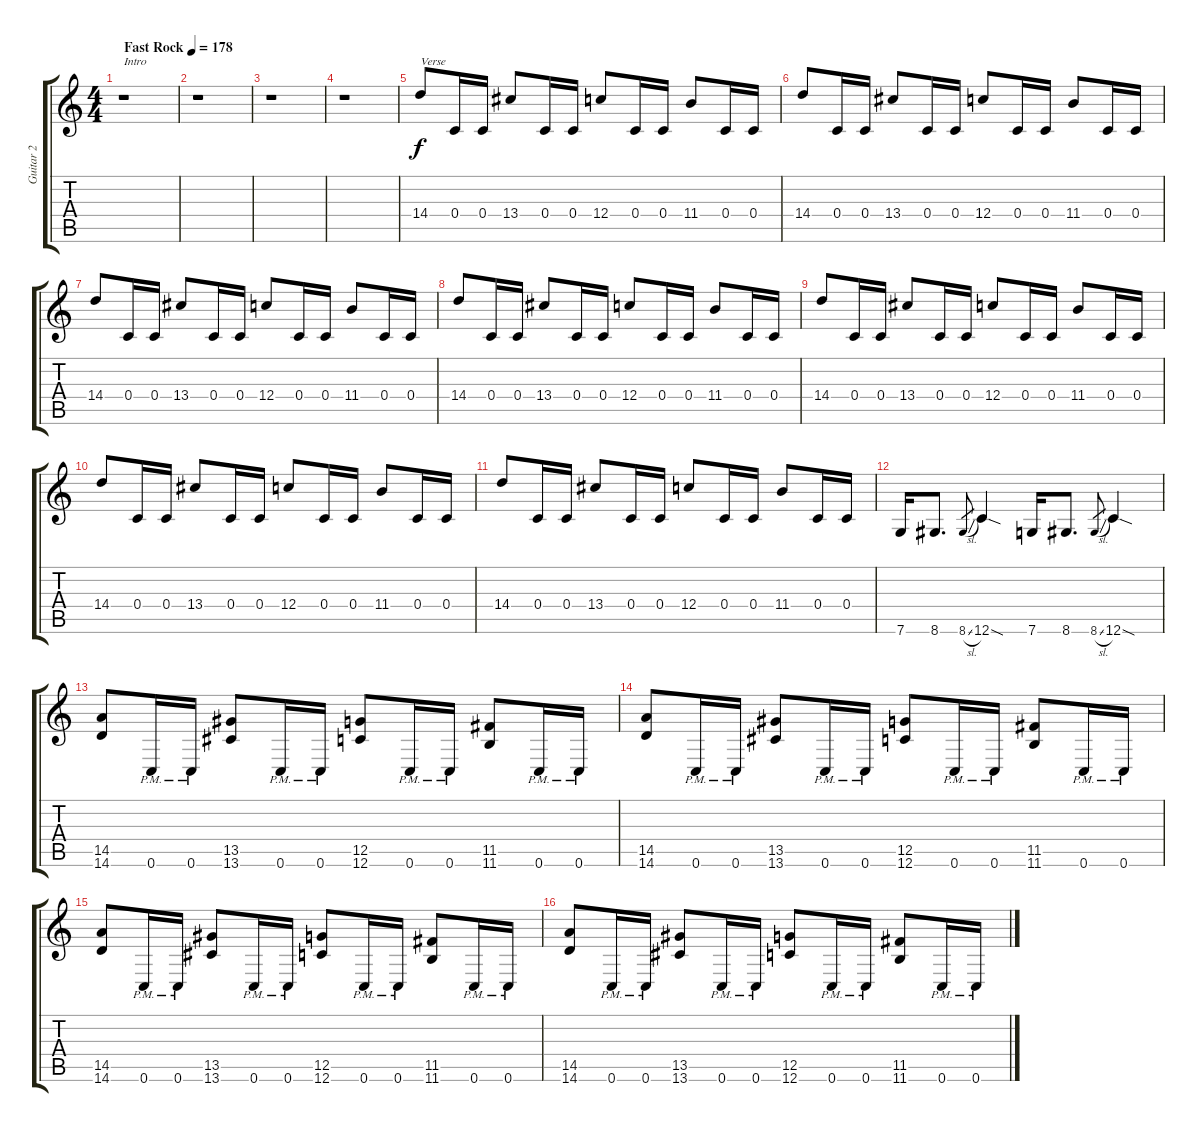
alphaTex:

\track ("Guitar 2" "Guitar 2") {instrument distortionguitar}
\staff {score tabs}
\tuning (D4 A3 F3 C3 G2 C2) {hide}
\ts (4 4)
\tempo (178 "Fast Rock")
\clef g2
\ks c
r.1{txt "Intro" dy f instrument distortionguitar} |
r.1 |
r.1 |
r.1 |
14.4.8{txt "Verse"} 0.4.16 0.4.16 13.4.8 0.4.16 0.4.16 12.4.8 0.4.16 0.4.16 11.4.8 0.4.16 0.4.16 |
14.4.8 0.4.16 0.4.16 13.4.8 0.4.16 0.4.16 12.4.8 0.4.16 0.4.16 11.4.8 0.4.16 0.4.16 |
14.4.8 0.4.16 0.4.16 13.4.8 0.4.16 0.4.16 12.4.8 0.4.16 0.4.16 11.4.8 0.4.16 0.4.16 |
14.4.8 0.4.16 0.4.16 13.4.8 0.4.16 0.4.16 12.4.8 0.4.16 0.4.16 11.4.8 0.4.16 0.4.16 |
14.4.8 0.4.16 0.4.16 13.4.8 0.4.16 0.4.16 12.4.8 0.4.16 0.4.16 11.4.8 0.4.16 0.4.16 |
14.4.8 0.4.16 0.4.16 13.4.8 0.4.16 0.4.16 12.4.8 0.4.16 0.4.16 11.4.8 0.4.16 0.4.16 |
14.4.8 0.4.16 0.4.16 13.4.8 0.4.16 0.4.16 12.4.8 0.4.16 0.4.16 11.4.8 0.4.16 0.4.16 |
7.6.16 8.6.8{d} 8.6{sl}.8{gr} 12.6{sod}.4 7.6.16 8.6.8{d} 8.6{sl}.8{gr} 12.6{sod}.4 |
(14.5 14.6).8 0.6{pm}.16 0.6{pm}.16 (13.5 13.6).8 0.6{pm}.16 0.6{pm}.16 (12.5 12.6).8 0.6{pm}.16 0.6{pm}.16 (11.5 11.6).8 0.6{pm}.16 0.6{pm}.16 |
(14.5 14.6).8 0.6{pm}.16 0.6{pm}.16 (13.5 13.6).8 0.6{pm}.16 0.6{pm}.16 (12.5 12.6).8 0.6{pm}.16 0.6{pm}.16 (11.5 11.6).8 0.6{pm}.16 0.6{pm}.16 |
(14.5 14.6).8 0.6{pm}.16 0.6{pm}.16 (13.5 13.6).8 0.6{pm}.16 0.6{pm}.16 (12.5 12.6).8 0.6{pm}.16 0.6{pm}.16 (11.5 11.6).8 0.6{pm}.16 0.6{pm}.16 |
(14.5 14.6).8 0.6{pm}.16 0.6{pm}.16 (13.5 13.6).8 0.6{pm}.16 0.6{pm}.16 (12.5 12.6).8 0.6{pm}.16 0.6{pm}.16 (11.5 11.6).8 0.6{pm}.16 0.6{pm}.16
